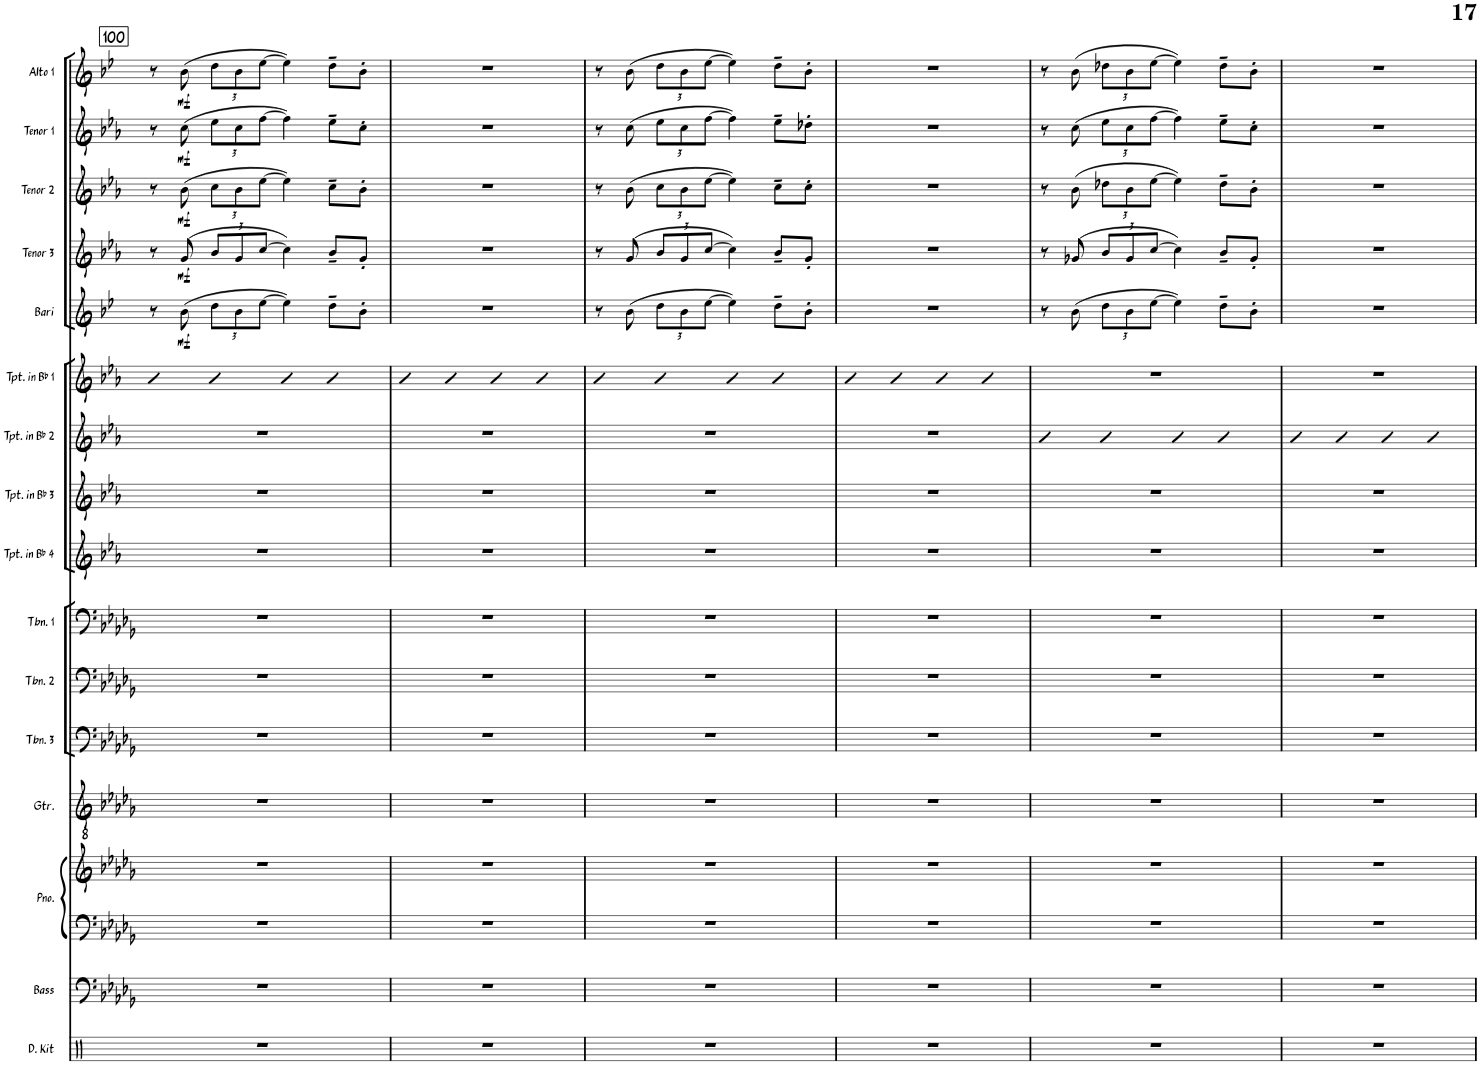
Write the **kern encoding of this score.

**kern	**kern	**kern	**kern	**kern	**kern	**kern	**kern	**kern	**kern	**kern	**kern	**kern	**dynam	**kern	**dynam	**kern	**dynam	**kern	**dynam	**kern	**dynam
*part16	*part15	*part14	*part14	*part13	*part12	*part11	*part10	*part9	*part8	*part7	*part6	*part5	*part5	*part4	*part4	*part3	*part3	*part2	*part2	*part1	*part1
*staff17	*staff16	*staff15	*staff14	*staff13	*staff12	*staff11	*staff10	*staff9	*staff8	*staff7	*staff6	*staff5	*staff5	*staff4	*staff4	*staff3	*staff3	*staff2	*staff2	*staff1	*staff1
*I"Drum Kit	*I"Acoustic Bass	*I"Piano	*	*I"Guitar	*I"Trombone 3	*I"Trombone 2	*I"Trombone 1	*I"Trumpet in Bb 4	*I"Trumpet in Bb 3	*I"Trumpet in Bb 2	*I"Trumpet in Bb 1	*I"Bari Sax	*	*I"Tenor Sax 3	*	*I"Tenor Sax 2	*	*I"Tenor Sax 1	*	*I"Alto Sax 1	*
*I'D. Kit	*I'Bass	*I'Pno.	*	*I'Gtr.	*I'Tbn. 3	*I'Tbn. 2	*I'Tbn. 1	*I'Tpt. in Bb 4	*I'Tpt. in Bb 3	*I'Tpt. in Bb 2	*I'Tpt. in Bb 1	*I'Bari	*	*I'Tenor 3	*	*I'Tenor 2	*	*I'Tenor 1	*	*I'Alto 1	*
!!LO:PB:g=z
*clefX	*clefF4	*clefF4	*clefG2	*clefGv2	*clefF4	*clefF4	*clefF4	*clefG2	*clefG2	*clefG2	*clefG2	*clefG2	*	*clefG2	*	*clefG2	*	*clefG2	*	*clefG2	*
*	*Trd7c12	*	*	*	*	*	*	*Trd1c2	*Trd1c2	*Trd1c2	*Trd1c2	*Trd12c21	*	*Trd8c14	*	*Trd8c14	*	*Trd8c14	*	*Trd5c9	*
*k[]	*k[b-e-a-d-g-]	*k[b-e-a-d-g-]	*k[b-e-a-d-g-]	*k[b-e-a-d-g-]	*k[b-e-a-d-g-]	*k[b-e-a-d-g-]	*k[b-e-a-d-g-]	*k[b-e-a-]	*k[b-e-a-]	*k[b-e-a-]	*k[b-e-a-]	*k[b-e-]	*	*k[b-e-a-]	*	*k[b-e-a-]	*	*k[b-e-a-]	*	*k[b-e-]	*
*M4/4	*M4/4	*M4/4	*M4/4	*M4/4	*M4/4	*M4/4	*M4/4	*M4/4	*M4/4	*M4/4	*M4/4	*M4/4	*	*M4/4	*	*M4/4	*	*M4/4	*	*M4/4	*
!!LO:REH:place=s1:a:B:rj:fs=14:t=100
=100	=100	=100	=100	=100	=100	=100	=100	=100	=100	=100	=100	=100	=100	=100	=100	=100	=100	=100	=100	=100	=100
1r	1r	1r	1r	1r	1r	1r	1r	1r	1r	1r	4b-	8r	.	8r	.	8r	.	8r	.	8r	.
!	!	!	!	!	!	!	!	!	!	!	!	!	!LO:DY:b	!	!LO:DY:b	!	!LO:DY:b	!	!LO:DY:b	!	!LO:DY:b
.	.	.	.	.	.	.	.	.	.	.	.	(8b-\	mf	(8g/	mf	(8b-\	mf	(8cc\	mf	(8b-\	mf
*	*	*	*	*	*	*	*	*	*	*	*	*Xbrackettup	*	*Xbrackettup	*	*Xbrackettup	*	*Xbrackettup	*	*Xbrackettup	*
.	.	.	.	.	.	.	.	.	.	.	4b-	12dd\L	.	12b-/L	.	12cc\L	.	12ee-\L	.	12dd\L	.
.	.	.	.	.	.	.	.	.	.	.	.	12b-\	.	12g/	.	12b-\	.	12cc\	.	12b-\	.
.	.	.	.	.	.	.	.	.	.	.	.	[12ee-\J	.	[12cc/J	.	[12ee-\J	.	[12ff\J	.	[12ee-\J	.
.	.	.	.	.	.	.	.	.	.	.	4b-	4ee-\])	.	4cc\])	.	4ee-\])	.	4ff\])	.	4ee-\])	.
.	.	.	.	.	.	.	.	.	.	.	4b-	8dd~\L	.	8b-~/L	.	8cc~\L	.	8ee-~\L	.	8dd~\L	.
.	.	.	.	.	.	.	.	.	.	.	.	8b-'\J	.	8g'/J	.	8b-'\J	.	8cc'\J	.	8b-'\J	.
=101	=101	=101	=101	=101	=101	=101	=101	=101	=101	=101	=101	=101	=101	=101	=101	=101	=101	=101	=101	=101	=101
1r	1r	1r	1r	1r	1r	1r	1r	1r	1r	1r	4b-	1r	.	1r	.	1r	.	1r	.	1r	.
.	.	.	.	.	.	.	.	.	.	.	4b-	.	.	.	.	.	.	.	.	.	.
.	.	.	.	.	.	.	.	.	.	.	4b-	.	.	.	.	.	.	.	.	.	.
.	.	.	.	.	.	.	.	.	.	.	4b-	.	.	.	.	.	.	.	.	.	.
=102	=102	=102	=102	=102	=102	=102	=102	=102	=102	=102	=102	=102	=102	=102	=102	=102	=102	=102	=102	=102	=102
1r	1r	1r	1r	1r	1r	1r	1r	1r	1r	1r	4b-	8r	.	8r	.	8r	.	8r	.	8r	.
.	.	.	.	.	.	.	.	.	.	.	.	(8b-\	.	(8g/	.	(8b-\	.	(8cc\	.	(8b-\	.
.	.	.	.	.	.	.	.	.	.	.	4b-	12dd\L	.	12b-/L	.	12cc\L	.	12ee-\L	.	12dd\L	.
.	.	.	.	.	.	.	.	.	.	.	.	12b-\	.	12g/	.	12b-\	.	12cc\	.	12b-\	.
.	.	.	.	.	.	.	.	.	.	.	.	[12ee-\J	.	[12cc/J	.	[12ee-\J	.	[12ff\J	.	[12ee-\J	.
.	.	.	.	.	.	.	.	.	.	.	4b-	4ee-\])	.	4cc\])	.	4ee-\])	.	4ff\])	.	4ee-\])	.
.	.	.	.	.	.	.	.	.	.	.	4b-	8dd~\L	.	8b-~/L	.	8cc~\L	.	8ee-~\L	.	8dd~\L	.
.	.	.	.	.	.	.	.	.	.	.	.	8b-'\J	.	8g'/J	.	8cc'\J	.	8dd-X'\J	.	8b-'\J	.
=103	=103	=103	=103	=103	=103	=103	=103	=103	=103	=103	=103	=103	=103	=103	=103	=103	=103	=103	=103	=103	=103
1r	1r	1r	1r	1r	1r	1r	1r	1r	1r	1r	4b-	1r	.	1r	.	1r	.	1r	.	1r	.
.	.	.	.	.	.	.	.	.	.	.	4b-	.	.	.	.	.	.	.	.	.	.
.	.	.	.	.	.	.	.	.	.	.	4b-	.	.	.	.	.	.	.	.	.	.
.	.	.	.	.	.	.	.	.	.	.	4b-	.	.	.	.	.	.	.	.	.	.
=104	=104	=104	=104	=104	=104	=104	=104	=104	=104	=104	=104	=104	=104	=104	=104	=104	=104	=104	=104	=104	=104
1r	1r	1r	1r	1r	1r	1r	1r	1r	1r	4b-	1r	8r	.	8r	.	8r	.	8r	.	8r	.
.	.	.	.	.	.	.	.	.	.	.	.	(8b-\	.	(8g-X/	.	(8b-\	.	(8cc\	.	(8b-\	.
.	.	.	.	.	.	.	.	.	.	4b-	.	12dd\L	.	12b-/L	.	12dd-X\L	.	12ee-\L	.	12dd-X\L	.
.	.	.	.	.	.	.	.	.	.	.	.	12b-\	.	12g-/	.	12b-\	.	12cc\	.	12b-\	.
.	.	.	.	.	.	.	.	.	.	.	.	[12ee-\J	.	[12cc/J	.	[12ee-\J	.	[12ff\J	.	[12ee-\J	.
.	.	.	.	.	.	.	.	.	.	4b-	.	4ee-\])	.	4cc\])	.	4ee-\])	.	4ff\])	.	4ee-\])	.
.	.	.	.	.	.	.	.	.	.	4b-	.	8dd~\L	.	8b-~/L	.	8dd-~\L	.	8ee-~\L	.	8dd-~\L	.
.	.	.	.	.	.	.	.	.	.	.	.	8b-'\J	.	8g-'/J	.	8b-'\J	.	8cc'\J	.	8b-'\J	.
=105	=105	=105	=105	=105	=105	=105	=105	=105	=105	=105	=105	=105	=105	=105	=105	=105	=105	=105	=105	=105	=105
1r	1r	1r	1r	1r	1r	1r	1r	1r	1r	4b-	1r	1r	.	1r	.	1r	.	1r	.	1r	.
.	.	.	.	.	.	.	.	.	.	4b-	.	.	.	.	.	.	.	.	.	.	.
.	.	.	.	.	.	.	.	.	.	4b-	.	.	.	.	.	.	.	.	.	.	.
.	.	.	.	.	.	.	.	.	.	4b-	.	.	.	.	.	.	.	.	.	.	.
=	=	=	=	=	=	=	=	=	=	=	=	=	=	=	=	=	=	=	=	=	=
*-	*-	*-	*-	*-	*-	*-	*-	*-	*-	*-	*-	*-	*-	*-	*-	*-	*-	*-	*-	*-	*-
